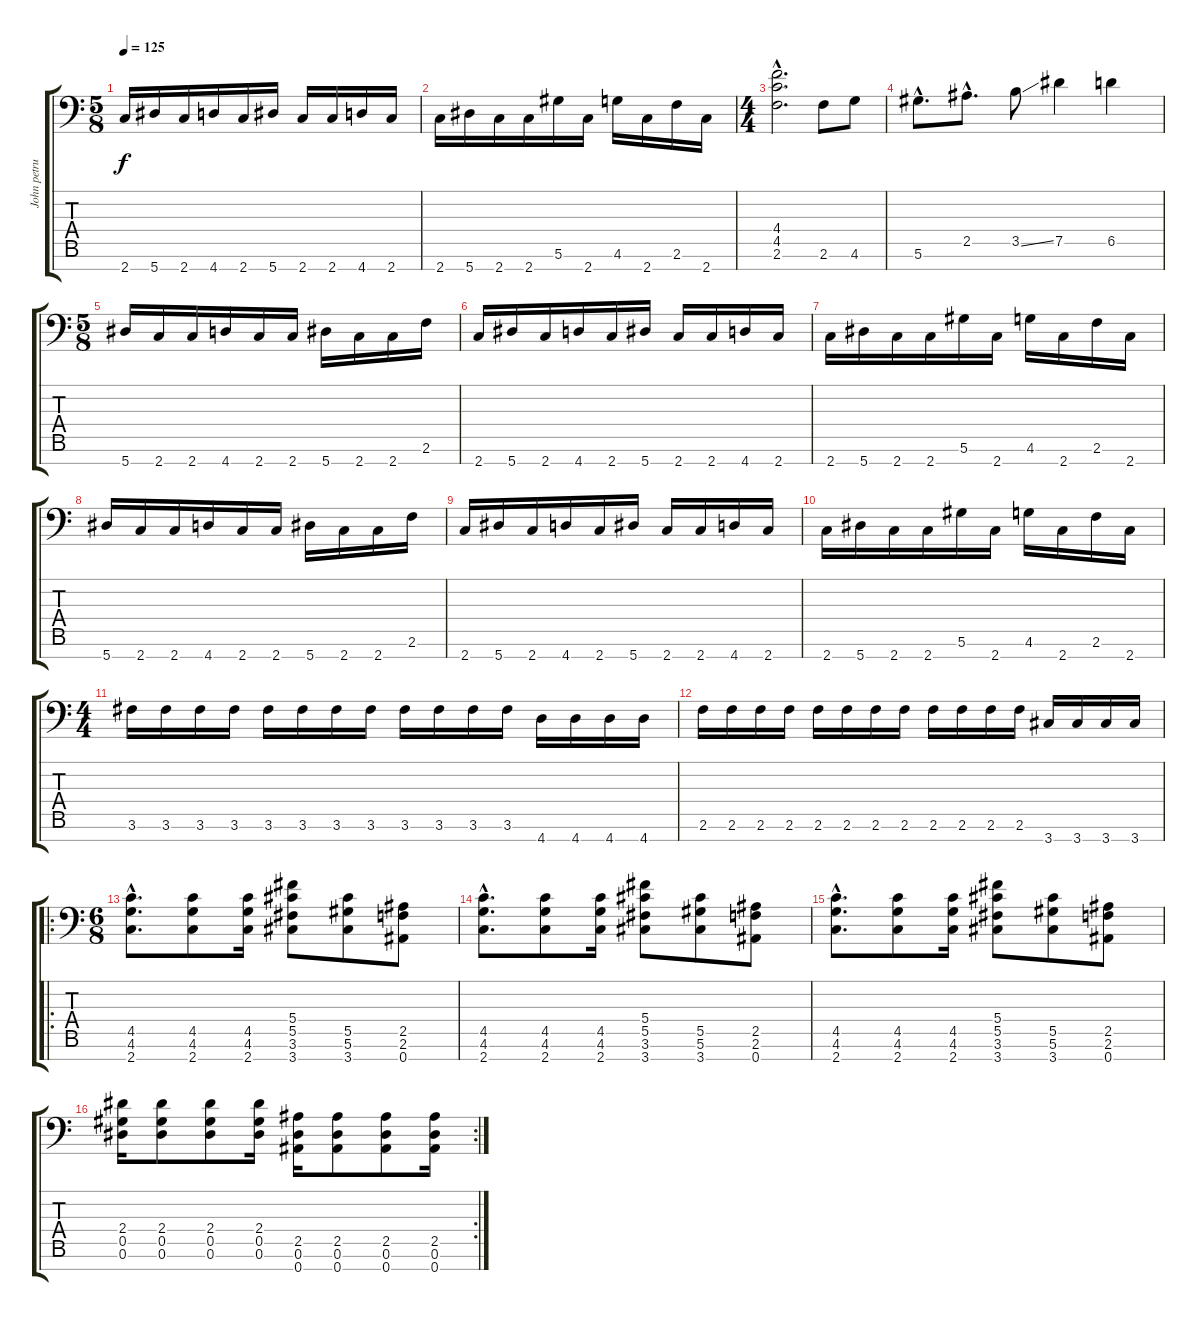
\track ("John petrucci" "John petru") {instrument distortionguitar}
\staff {score tabs}
\tuning (Eb4 Bb3 Gb3 Db3 Ab2 Eb2 Bb1) {hide}
\ts (5 8)
\tempo 125
\clef f4
\ks c
2.7.16{dy f} 5.7.16 2.7.16 4.7.16 2.7.16 5.7.16 2.7.16 2.7.16 4.7.16 2.7.16 |
2.7.16 5.7.16 2.7.16 2.7.16 5.6.16 2.7.16 4.6.16 2.7.16 2.6.16 2.7.16 |
\ts (4 4)
(4.4{hac} 4.5{hac} 2.6{hac}).2{d} 2.6.8 4.6.8 |
5.6{hac}.8{d} 2.5{hac}.8{d} 3.5{ss}.8 7.5.4 6.5.4 |
\ts (5 8)
5.7.16 2.7.16 2.7.16 4.7.16 2.7.16 2.7.16 5.7.16 2.7.16 2.7.16 2.6.16 |
2.7.16 5.7.16 2.7.16 4.7.16 2.7.16 5.7.16 2.7.16 2.7.16 4.7.16 2.7.16 |
2.7.16 5.7.16 2.7.16 2.7.16 5.6.16 2.7.16 4.6.16 2.7.16 2.6.16 2.7.16 |
5.7.16 2.7.16 2.7.16 4.7.16 2.7.16 2.7.16 5.7.16 2.7.16 2.7.16 2.6.16 |
2.7.16 5.7.16 2.7.16 4.7.16 2.7.16 5.7.16 2.7.16 2.7.16 4.7.16 2.7.16 |
2.7.16 5.7.16 2.7.16 2.7.16 5.6.16 2.7.16 4.6.16 2.7.16 2.6.16 2.7.16 |
\ts (4 4)
3.6.16 3.6.16 3.6.16 3.6.16 3.6.16 3.6.16 3.6.16 3.6.16 3.6.16 3.6.16 3.6.16 3.6.16 4.7.16 4.7.16 4.7.16 4.7.16 |
2.6.16 2.6.16 2.6.16 2.6.16 2.6.16 2.6.16 2.6.16 2.6.16 2.6.16 2.6.16 2.6.16 2.6.16 3.7.16 3.7.16 3.7.16 3.7.16 |
\ro
\ts (6 8)
(4.5{hac} 4.6{hac} 2.7{hac}).8{d} (4.5 4.6 2.7).8 (4.5 4.6 2.7).16 (5.4 5.5 3.6 3.7).8 (5.5 5.6 3.7).8 (2.5 2.6 0.7).8 |
(4.5{hac} 4.6{hac} 2.7{hac}).8{d} (4.5 4.6 2.7).8 (4.5 4.6 2.7).16 (5.4 5.5 3.6 3.7).8 (5.5 5.6 3.7).8 (2.5 2.6 0.7).8 |
(4.5{hac} 4.6{hac} 2.7{hac}).8{d} (4.5 4.6 2.7).8 (4.5 4.6 2.7).16 (5.4 5.5 3.6 3.7).8 (5.5 5.6 3.7).8 (2.5 2.6 0.7).8 |
\rc 2
(2.4 0.5 0.6).16 (2.4 0.5 0.6).8 (2.4 0.5 0.6).8 (2.4 0.5 0.6).16 (2.5 0.6 0.7).16 (2.5 0.6 0.7).8 (2.5 0.6 0.7).8 (2.5 0.6 0.7).16
